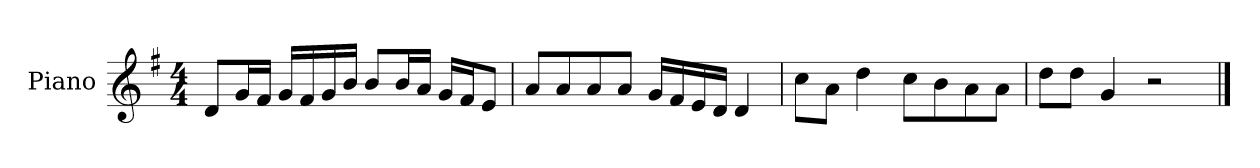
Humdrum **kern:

**kern
*part1
*staff1
*I"Piano
*I'P-no
*clefG2
*k[f#]
*M4/4
*MM90
=1
8d/L
16g/L
16f#/JJ
16g/LL
16f#/
16g/
16b/JJ
8b/L
16b/L
16a/JJ
16g/LL
16f#/J
8e/J
=2
8a/L
8a/
8a/
8a/J
16g/LL
16f#/
16e/
16d/JJ
4d/
=3
8cc\L
8a\J
4dd\
8cc\L
8b\
8a\
8a\J
=4
8dd\L
8dd\J
4g/
2r
==
*-
